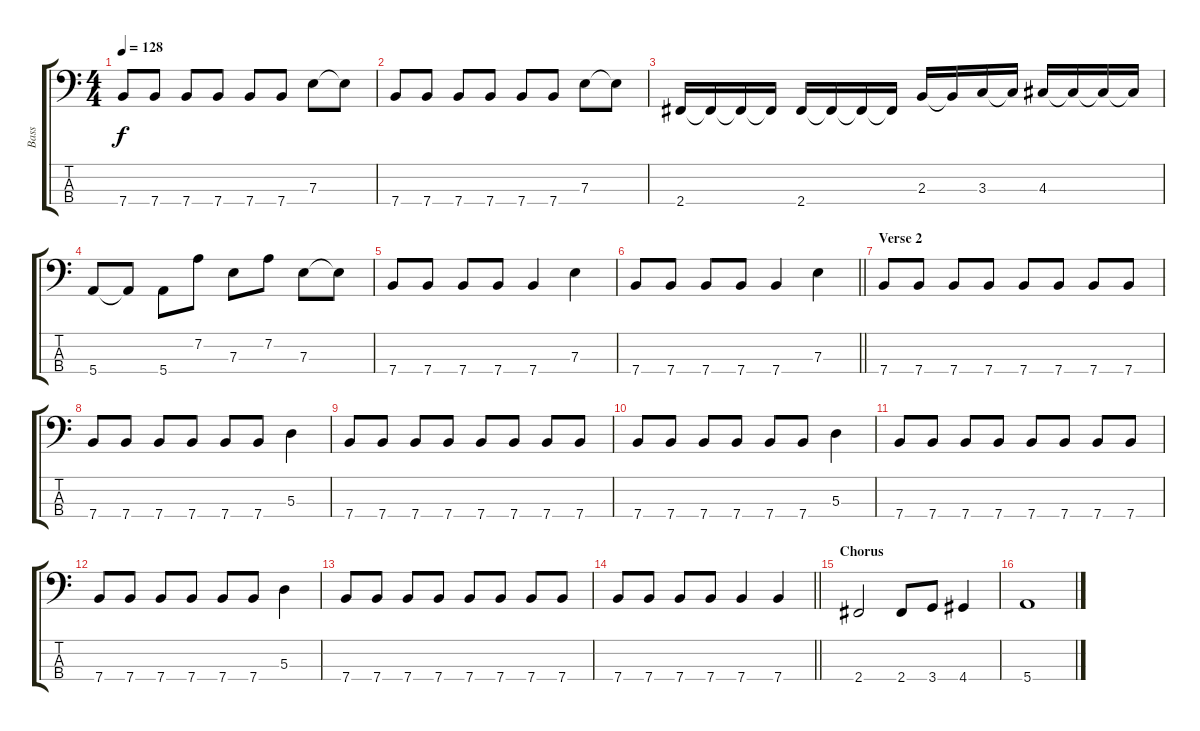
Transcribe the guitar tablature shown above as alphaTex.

\track ("Bass" "Bass") {instrument electricbasspick}
\staff {score tabs}
\tuning (G2 D2 A1 E1) {hide}
\ts (4 4)
\tempo 128
\clef f4
\ks c
7.4.8{dy f} 7.4.8 7.4.8 7.4.8 7.4.8 7.4.8 7.3.8 7.3{t}.8 |
7.4.8 7.4.8 7.4.8 7.4.8 7.4.8 7.4.8 7.3.8 7.3{t}.8 |
2.4.16 2.4{t}.16 2.4{t}.16 2.4{t}.16 2.4.16 2.4{t}.16 2.4{t}.16 2.4{t}.16 2.3.16 2.3{t}.16 3.3.16 3.3{t}.16 4.3.16 4.3{t}.16 4.3{t}.16 4.3{t}.16 |
5.4.8 5.4{t}.8 5.4.8 7.2.8 7.3.8 7.2.8 7.3.8 7.3{t}.8 |
7.4.8 7.4.8 7.4.8 7.4.8 7.4.4 7.3.4 |
\barLineRight lightlight
7.4.8 7.4.8 7.4.8 7.4.8 7.4.4 7.3.4 |
\section ("" "Verse 2")
7.4.8 7.4.8 7.4.8 7.4.8 7.4.8 7.4.8 7.4.8 7.4.8 |
7.4.8 7.4.8 7.4.8 7.4.8 7.4.8 7.4.8 5.3.4 |
7.4.8 7.4.8 7.4.8 7.4.8 7.4.8 7.4.8 7.4.8 7.4.8 |
7.4.8 7.4.8 7.4.8 7.4.8 7.4.8 7.4.8 5.3.4 |
7.4.8 7.4.8 7.4.8 7.4.8 7.4.8 7.4.8 7.4.8 7.4.8 |
7.4.8 7.4.8 7.4.8 7.4.8 7.4.8 7.4.8 5.3.4 |
7.4.8 7.4.8 7.4.8 7.4.8 7.4.8 7.4.8 7.4.8 7.4.8 |
\barLineRight lightlight
7.4.8 7.4.8 7.4.8 7.4.8 7.4.4 7.4.4 |
\section ("" "Chorus")
2.4.2 2.4.8 3.4.8 4.4.4 |
5.4.1
